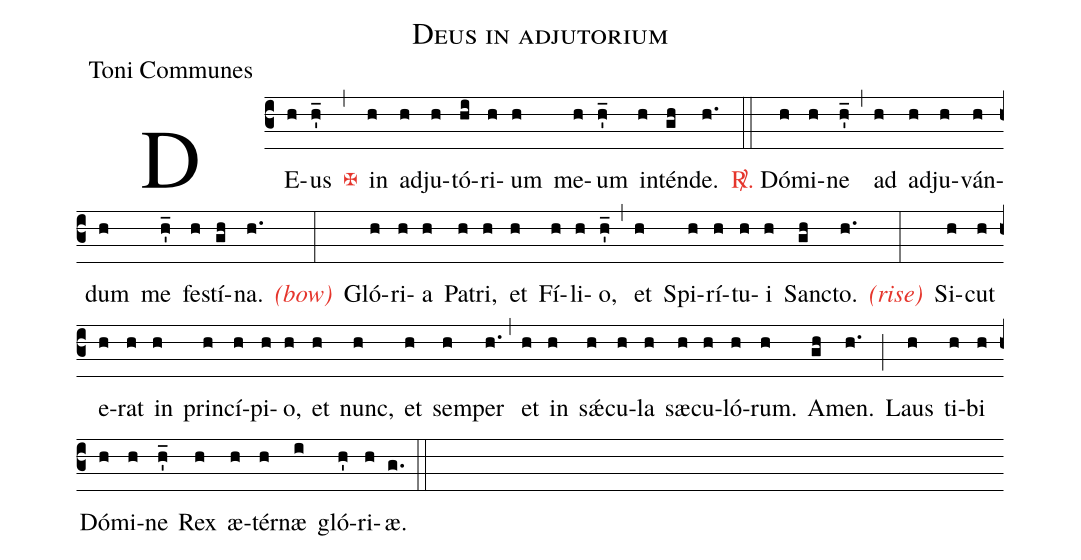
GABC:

name:Deus in adjutorium;
office-part:Toni Communes;
%%
name:Deus in adjutorium ;
office-part:Toni Communes;
book:The Liber Usualis, 1961, p. 250;
transcriber: Christopher Green;
commentary:Tonus festivus.;
%%
(c3) DE(h)us(h'_) <c><v>\maltese</v></c>(,) in(h) ad(h)ju(h)tó-(hi)ri(h)um(h) me(h)um(h'_) in(h)tén(gh)de.(h.) (::) <c><sp>R/</sp>.</c> Dó(h)mi(h)ne(h'_) (,) ad(h) ad(h)ju-(h)ván(h)dum(h) me(h'_) fe(h)stí(gh)na.(h.) <i><c><sp>(</sp>bow<sp>)</sp></c></i>(:) Gló-(h)ri-(h)a(h) Pa(h)tri,(h) et(h) Fí-(h)li-(h)o,(h'_) (,) et(h) Spi-(h)rí-(h)tu-(h)i(h) San(gh)cto.(h.) <i><c><sp>(</sp>rise<sp>)</sp></c></i>(:) Si(h)cut(h) e-(h)rat(h) in(h) prin(h)cí(h)pi-(h)o,(h) et(h) nunc,(h) et(h) sem(h)per(h.) (,) et(h) in(h) s<sp>'ae</sp>(h)cu-(h)la(h) sæ(h)cu-(h)ló(h)rum.(h) A(gh)men.(h.) (;) Laus(h) ti(h)bi(h) Dó(h)mi(h)ne(h'_) Rex(h) æ(h)tér(h)næ(i) gló(h')ri(h)æ.(g.) (::)
